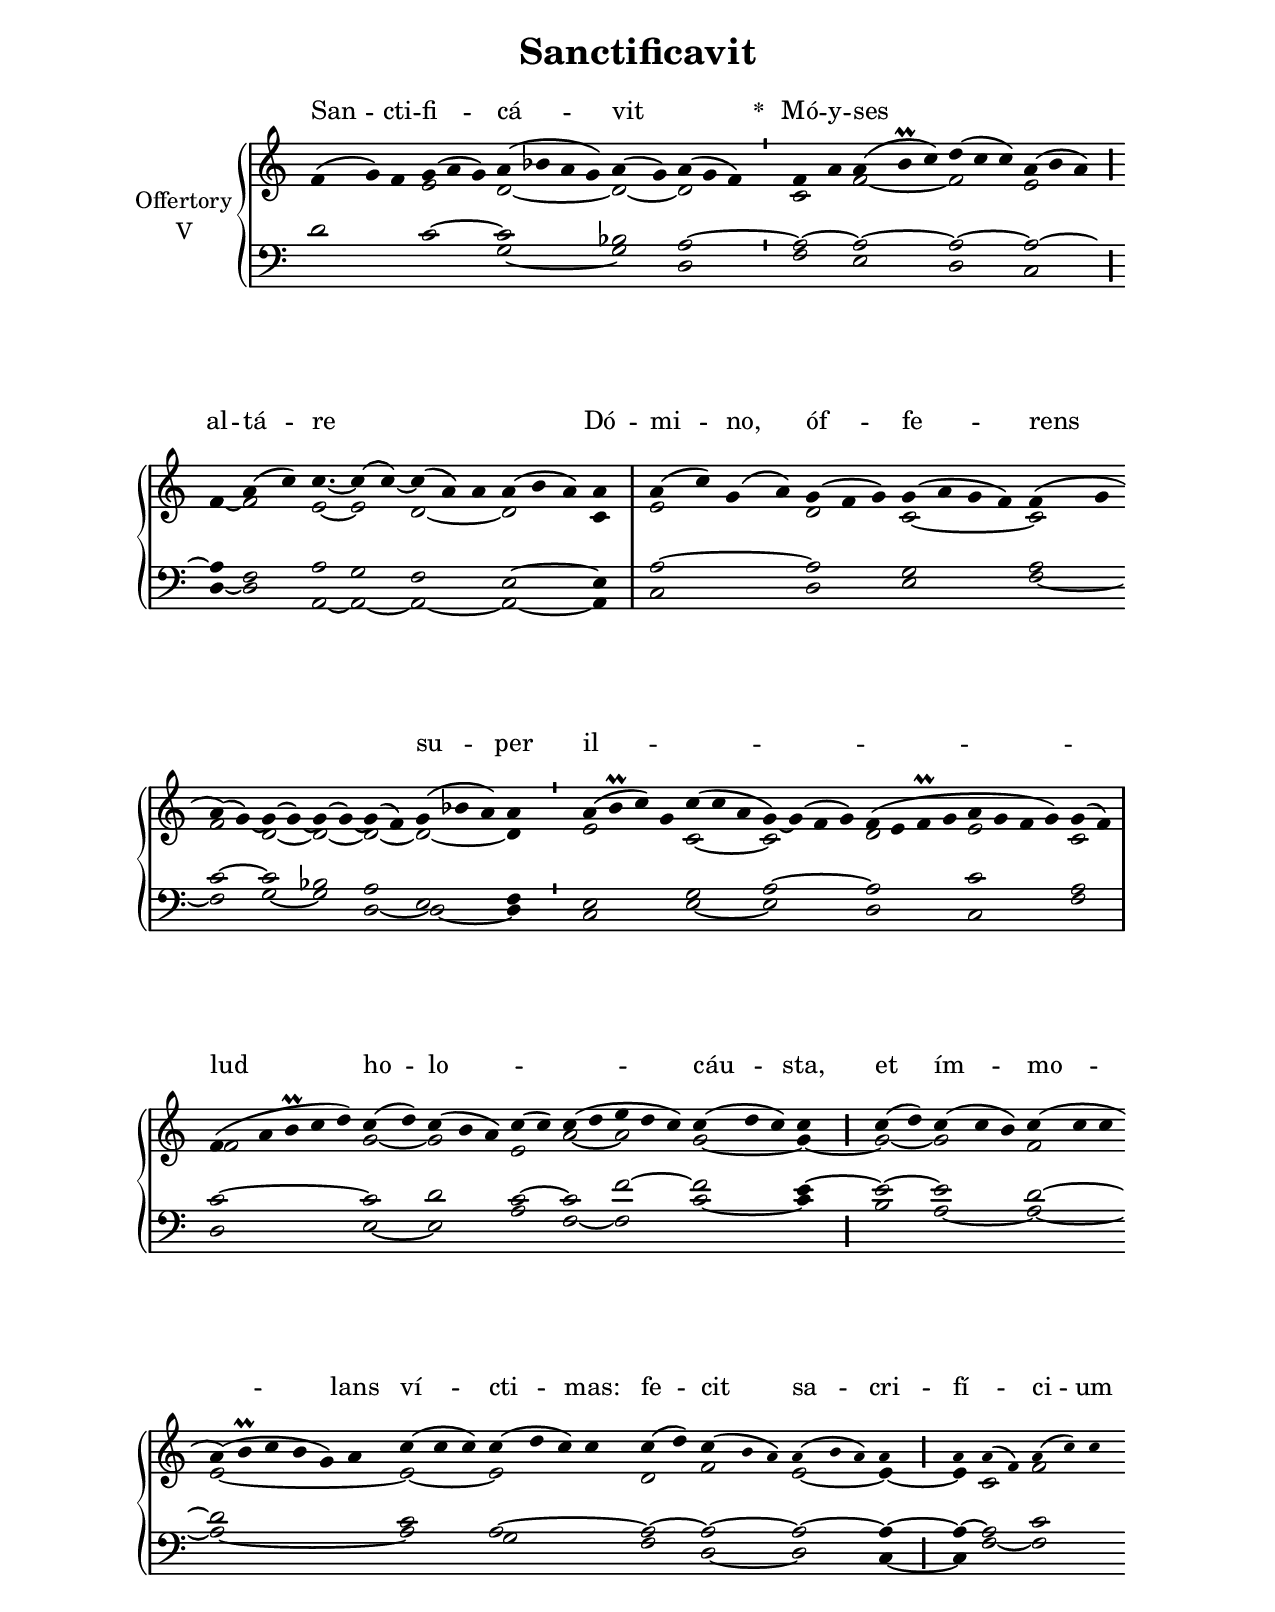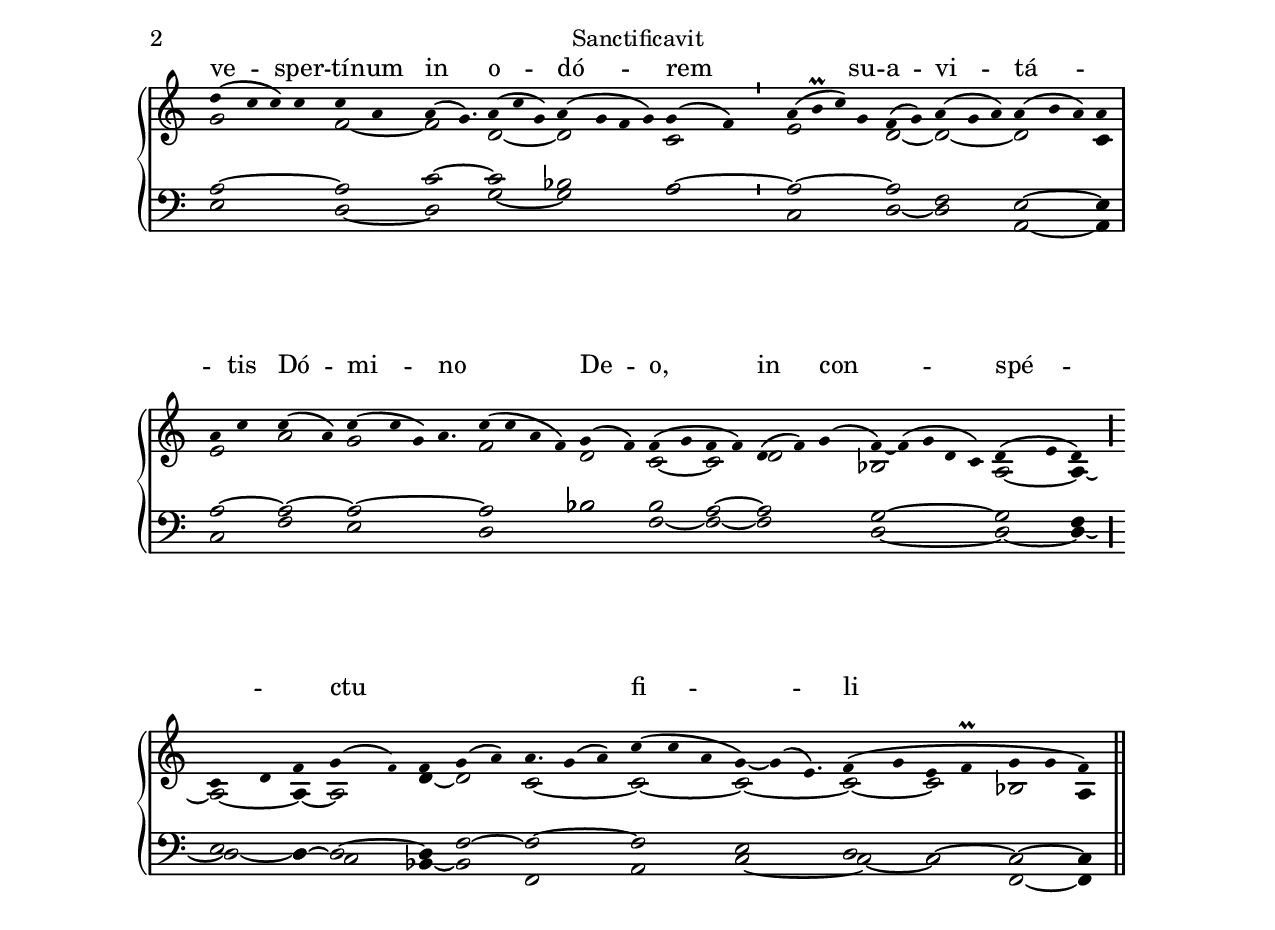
\version "2.18"
\include "gregorian.ly"
\include "noh2.ily"


%Page reference: page ii.232
%(volume.page)

global = {
 \key f \lydian
 \cadenzaOn 
}

\header {
  title = \markup \center-column {"Sanctificavit" \vspace #1 }
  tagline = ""
  composer = ""
}

\paper {
 #(include-special-characters)
  oddHeaderMarkup = \markup \fill-line {
    \line {}
    \center-column {
      \on-the-fly #first-page     " "
      \on-the-fly #not-first-page "Sanctificavit"
    }
    \line { \on-the-fly #print-page-number-check-first \fromproperty #'page:page-number-string }
  }
  evenHeaderMarkup = \markup \fill-line {
    \line { \on-the-fly #print-page-number-check-first \fromproperty #'page:page-number-string }
    \center-column { "Sanctificavit" }
    \line {}
  }
}

chantText = \lyricmode {
San -- cti -- fi -- cá -- vit _ 
\set stanza = " * " Mó -- y -- ses _ _ 
al -- tá -- re _ _ Dó -- mi -- no, 
óf -- fe -- rens su -- per il -- _ _ _ _ lud ho -- lo -- _ _ cáu -- sta, 
et ím -- mo -- lans ví -- cti -- mas: 
fe -- cit sa -- cri -- fí -- _ ci -- um ve -- sper -- tí -- num 
in o -- dó -- rem _ su -- a -- vi -- tá -- _ _ tis Dó -- mi -- no _ De -- o, 
in con -- spé -- _ _ _ ctu _ _ _ _ 
fi -- li -- ó -- rum Is -- ra -- el. _ _ _ _ }

chantMusic = {
\tieDown   f'4 ( g'4) f'4 g'4 ( a'4 g'4)  a'4 ( bes'4 a'4 g'4) a'4 ( g'4) a'4 ( g'4 f'4) \divisioMinima
 f'4 a'4 a'4 ( b'\prall c''4) d''4 ( c''4 c''4) a'4 ( b'4 a'4) \divisioMaior \forceBreak

 f'4 a'4 ( c''4) c''4. ~ c''4 ( c''4) ~ c''4 ( a'4) a'4 a'4 ( b'4 a'4) a'4 \divisioMaxima
 a'4 ( c''4) g'4 ( a'4) g'4 ( f'4 g'4) g'4 ( a'4 g'4 f'4) f'4 ( g'4 \forceBreak
)  a'4 ( g'4) ~ g'4 ( g'4) ~ g'4 ( g'4) ~ g'4 ( f'4) g'4 ( bes'4 a'4) a'4 \divisioMinima
 a'4 ( b'\prall c''4) g'4 c''4 ( c''4 a'4 g'4) ~ g'4 ( f'4 g'4) f'4 ( e'4 f'\prall g'4 a'4 g'4 f'4 g'4) g'4 ( f'4) \divisioMaxima \forceBreak

 f'4 ( a'4 b'\prall c''4 d''4) c''4 ( d''4) c''4 ( b'4 a'4) c''4 ( c''4) c''4 ( d''4 e''4 d''4 c''4) c''4 ( d''4 c''4) c''4 \divisioMaior
 c''4 ( d''4) c''4 ( c''4 b'4) c''4 ( c''4 c''4 \forceBreak
) a'4 ( b'\prall c''4 b'4 g'4) a'4 c''4 ( c''4 c''4) c''4 ( d''4 c''4) c''4 c''4 ( d''4) c''4 ( \tiny b' a' 4) a'4 ( b'4 a'4) a'4 \divisioMaior
 a'4 a'4 ( f'4) a'4 ( c''4) c''4 \forceBreak
 d''4 ( c''4 c''4) c''4 c''4 a'4 a'4 ( g'4.) a'4 ( c''4 g'4) a'4 ( g'4 f'4 g'4) g'4 ( f'4) \divisioMinima
 a'4 ( b'\prall c''4) g'4 f'4 ( g'4) a'4 ( g'4 a'4) a'4 ( b'4 a'4) a'4 \divisioMaxima \forceBreak

 a'4 c''4 c''4 ( a'4) c''4 ( c''4 g'4) a'4. c''4 ( c''4 a'4 f'4) g'4 ( f'4) f'4 ( g'4 f'4 f'4) d'4 ( f'4) g'4 ( f'4) ~ f'4 ( g'4 d'4 c'4) d'4 ( e'4 d'4) \divisioMaior \forceBreak

 c'4 d'4 f'4 g'4 ( \once \tweak #'font-size #-4 f' ) f'4 g'4 ( a'4) a'4. g'4 ( a'4) c''4 ( c''4 a'4 g'4) ~ g'4 ( e'4.) f'4 ( g'4 e'4 f'\prall g'4 g'4 f'4) \finalis

}

altoMusic = {
r2*3/2 e'2*3/2 d'2*4/2 ~ d'2 ~ d'2*3/2 \divisioMinima
c'2 f'2*3/2 ~ f'2*3/2 e'2*3/2 \divisioMaior
f'4 ~ f'2 e'2*3/4 ~ e'2 d'2*3/2 ~ d'2*3/2 c'4 \divisioMaxima
e'2*4/2 d'2*3/2 c'2*4/2 ~ c'2 f'2 d'2 ~ d'2 ~ d'2 ~ d'2*3/2 ~ d'4 \divisioMinima
e'2*4/2 c'2*3/2 ~ c'2*4/2 d'2*4/2 e'2*4/2 c'2 \divisioMaxima
f'2*5/2 g'2 ~ g'2*3/2 e'2 a'2 ~ a'2*3/2 g'2*3/2 ~ g'4 ~ \divisioMaior
g'2 ~ g'2*3/2 f'2*3/2 e'2*6/2 ~ e'2*3/2 ~ e'2*4/2 d'2 f'2*3/2 e'2*3/2 ~ e'4 ~ \divisioMaior
e'4 c'2 f'2*3/2 g'2*4/2 f'2 ~ f'2*5/4 d'2*3/2 ~ d'2*4/2 c'2 \divisioMinima
e'2*4/2 d'2 ~ d'2*3/2 ~ d'2*3/2 c'4 \divisioMaxima
e'2 a'2 g'2*9/4 f'2*4/2 d'2 c'2 ~ c'2 d'2*3/2 bes2*5/2 a2 ~ a4 ~ \divisioMaior
a2 ~ a4 ~ a2 d'4 ~ d'2 c'2*7/4 ~ c'2*3/2 ~ c'2*7/4 ~ c'2 ~ c'2 bes2 a4 \finalis
}

tenorMusic = {
d'2*3/2 c'2*3/2 ~ c'2*4/2 bes2 a2*3/2 ~ \divisioMinima
a2 ~ a2*3/2 ~ a2*3/2 ~ a2*3/2 ~ \divisioMaior
a4 f2 a2*3/4 g2 f2*3/2 e2*3/2 ~ e4 \divisioMaxima
a2*4/2 ~ a2*3/2 g2*4/2 a2 c'2 ~ c'2 bes2 a2 e2*3/2 f4 \divisioMinima
e2*4/2 g2*3/2 a2*4/2 ~ a2*4/2 c'2*4/2 a2 \divisioMaxima
c'2*5/2 ~ c'2 d'2*3/2 c'2 ~ c'2 f'2*3/2 ~ f'2*3/2 e'4 ~ \divisioMaior
e'2 ~ e'2*3/2 d'2*3/2 ~ d'2*6/2 c'2*3/2 a2*4/2 ~ a2 ~ a2*3/2 ~ a2*3/2 ~ a4 ~ \divisioMaior
a4 ~ a2 c'2*3/2 a2*4/2 ~ a2 c'2*5/4 ~ c'2*3/2 bes2*4/2 a2 ~ \divisioMinima
a2*4/2 ~ a2 f2*3/2 e2*3/2 ~ e4 \divisioMaxima
a2 ~ a2 ~ a2*9/4 ~ a2*4/2 bes2 b2 a2 ~ a2*3/2 g2*5/2 ~ g2 f4 \divisioMaior
e2 d4 ~ d2 ~ d4 f2 ~ f2*7/4 ~ f2*3/2 e2*7/4 d2 c2 ~ c2 ~ c4 \finalis
}

bassMusic = {
r2*6/2 g2*4/2 ~ g2 d2*3/2 \divisioMinima
f2 e2*3/2 d2*3/2 c2*3/2 \divisioMaior
d4 ~ d2 a,2*3/4 ~ a,2 ~ a,2*3/2 ~ a,2*3/2 ~ a,4 \divisioMaxima
c2*4/2 d2*3/2 e2*4/2 f2 ~ f2 g2 ~ g2 d2 ~ d2*3/2 ~ d4 \divisioMinima
c2*4/2 e2*3/2 ~ e2*4/2 d2*4/2 c2*4/2 f2 \divisioMaxima
d2*5/2 e2 ~ e2*3/2 a2 f2 ~ f2*3/2 c'2*3/2 ~ c'4 \divisioMaior
b2 a2*3/2 ~ a2*3/2 ~ a2*6/2 ~ a2*3/2 g2*4/2 f2 d2*3/2 ~ d2*3/2 c4 ~ \divisioMaior
c4 f2 ~ f2*3/2 e2*4/2 d2 ~ d2*5/4 g2*3/2 ~ g2*4/2 a2 \divisioMinima
c2*4/2 d2 ~ d2*3/2 a,2*3/2 ~ a,4 \divisioMaxima
c2 f2 e2*9/4 d2*4/2 bes2 f2 ~ f2 ~ f2*3/2 d2*5/2 ~ d2 ~ d4 ~ \divisioMaior
d2 ~ d4 c2 bes,4 ~ bes,2 f,2*7/4 a,2*3/2 c2*7/4 ~ c2 ~ c2 f,2 ~ f,4 \finalis
}

voiceLines = {
\voiceLineStyle


}

\score{
  <<
    \new GrandStaff <<
      \set GrandStaff.autoBeaming = ##f
      \set GrandStaff.instrumentName = \markup \center-column {
        "Offertory"
        "V"
      }
      \new Staff = up <<
        \new Voice = "chant" {
          \voiceOne \global \chantMusic
        }
        \new Voice {
          \voiceTwo \global \altoMusic
        }
      >>

      \new Staff = down <<
        \clef bass
        \new Voice {
          \voiceOne \global \tenorMusic
        }
        \new Voice {
          \voiceTwo \global \bassMusic
        }
	\new Voice {
        \voiceThree \global \voiceLines
        }
      >>
    >>
    \new Lyrics \lyricsto chant {
      \chantText
    }
  >>
  \layout{
  }
  \midi{
    \tempo 4 = 125
  }
}
